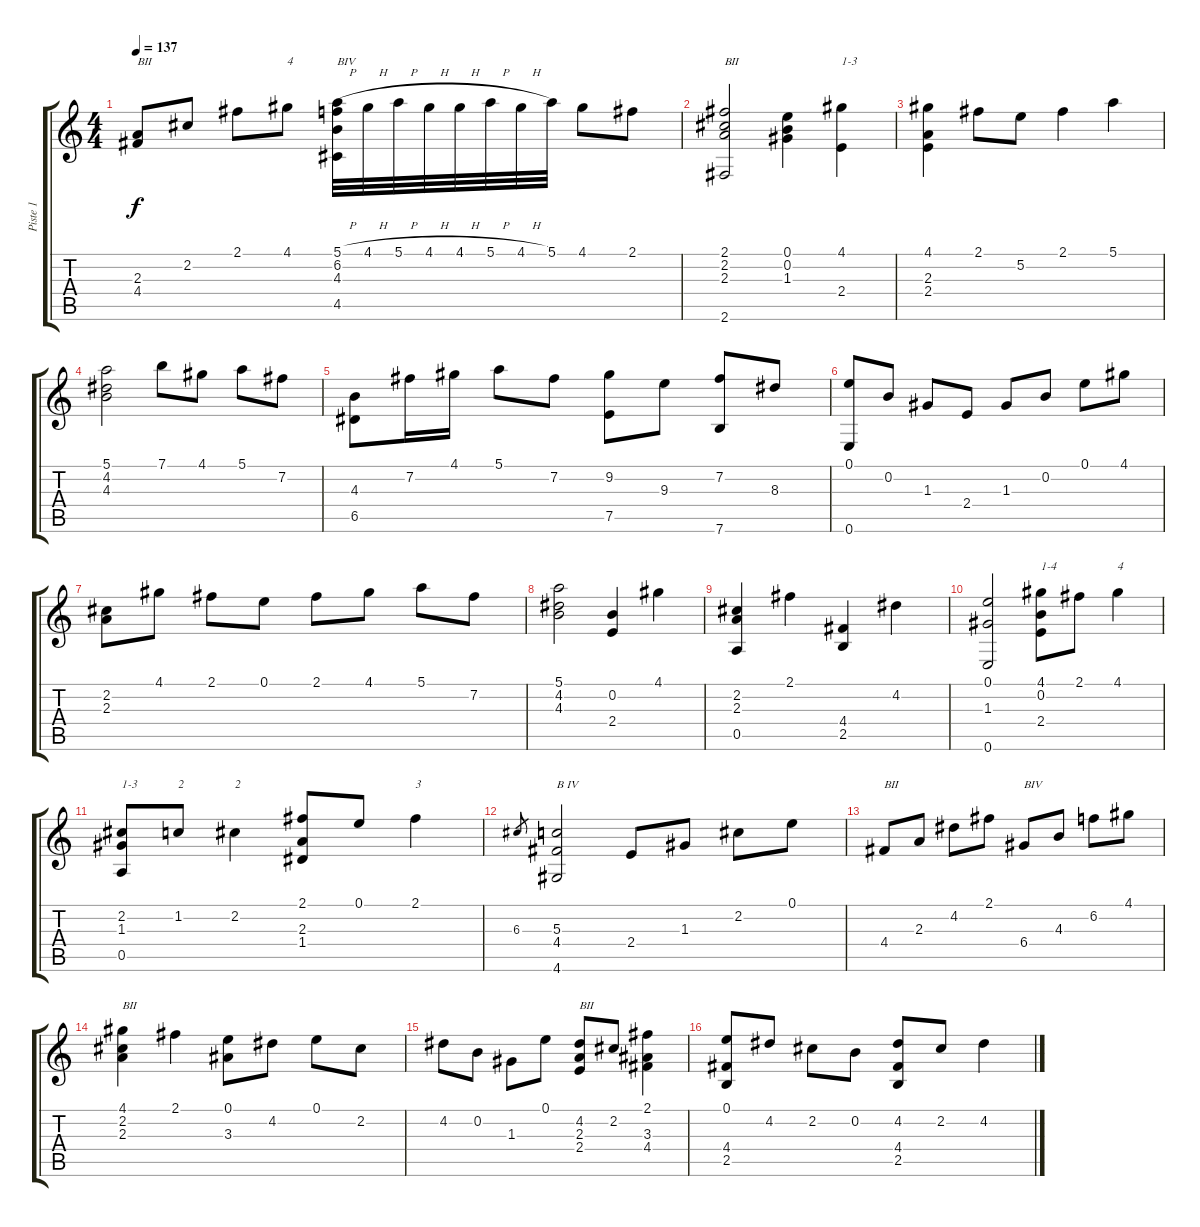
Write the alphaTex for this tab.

\track ("Piste 1" "Piste 1") {instrument acousticguitarnylon}
\staff {score tabs}
\tuning (E4 B3 G3 D3 A2 E2) {hide}
\ts (4 4)
\tempo 137
\clef g2
\ks c
(2.3 4.4).8{txt "BII" dy f} 2.2.8 2.1.8 4.1.8{txt "4"} (5.1{h} 6.2 4.3 4.5).32{txt "BIV"} 4.1{h}.32 5.1{h}.32 4.1{h}.32 4.1{h}.32 5.1{h}.32 4.1{h}.32 5.1.32 4.1.8 2.1.8 |
(2.1 2.2 2.3 2.6).2{txt "BII"} (0.1 0.2 1.3).4 (4.1 2.4).4{txt "1-3"} |
(4.1 2.3 2.4).4 2.1.8 5.2.8 2.1.4 5.1.4 |
(5.1 4.2 4.3).2 7.1.8 4.1.8 5.1.8 7.2.8 |
(4.3 6.5).8 7.2.16 4.1.16 5.1.8 7.2.8 (9.2 7.5).8 9.3.8 (7.2 7.6).8 8.3.8 |
(0.1 0.6).8 0.2.8 1.3.8 2.4.8 1.3.8 0.2.8 0.1.8 4.1.8 |
(2.2 2.3).8 4.1.8 2.1.8 0.1.8 2.1.8 4.1.8 5.1.8 7.2.8 |
(5.1 4.2 4.3).2 (0.2 2.4).4 4.1.4 |
(2.2 2.3 0.5).4 2.1.4 (4.4 2.5).4 4.2.4 |
(0.1 1.3 0.6).2 (4.1 0.2 2.4).8{txt "1-4"} 2.1.8 4.1.4{txt "4"} |
(2.2 1.3 0.5).8{txt "1-3"} 1.2.8{txt "2"} 2.2.4{txt "2"} (2.1 2.3 1.4).8 0.1.8 2.1.4{txt "3"} |
6.3.8{gr} (5.3 4.4 4.6).2{txt "B IV"} 2.4.8 1.3.8 2.2.8 0.1.8 |
4.4.8{txt "BII"} 2.3.8 4.2.8 2.1.8 6.4.8{txt "BIV"} 4.3.8 6.2.8 4.1.8 |
(4.1 2.2 2.3).4{txt "BII"} 2.1.4 (0.1 3.3).8 4.2.8 0.1.8 2.2.8 |
4.2.8 0.2.8 1.3.8 0.1.8 (4.2 2.3 2.4).8{txt "BII"} 2.2.8 (2.1 3.3 4.4).4 |
(0.1 4.4 2.5).8 4.2.8 2.2.8 0.2.8 (4.2 4.4 2.5).8 2.2.8 4.2.4
